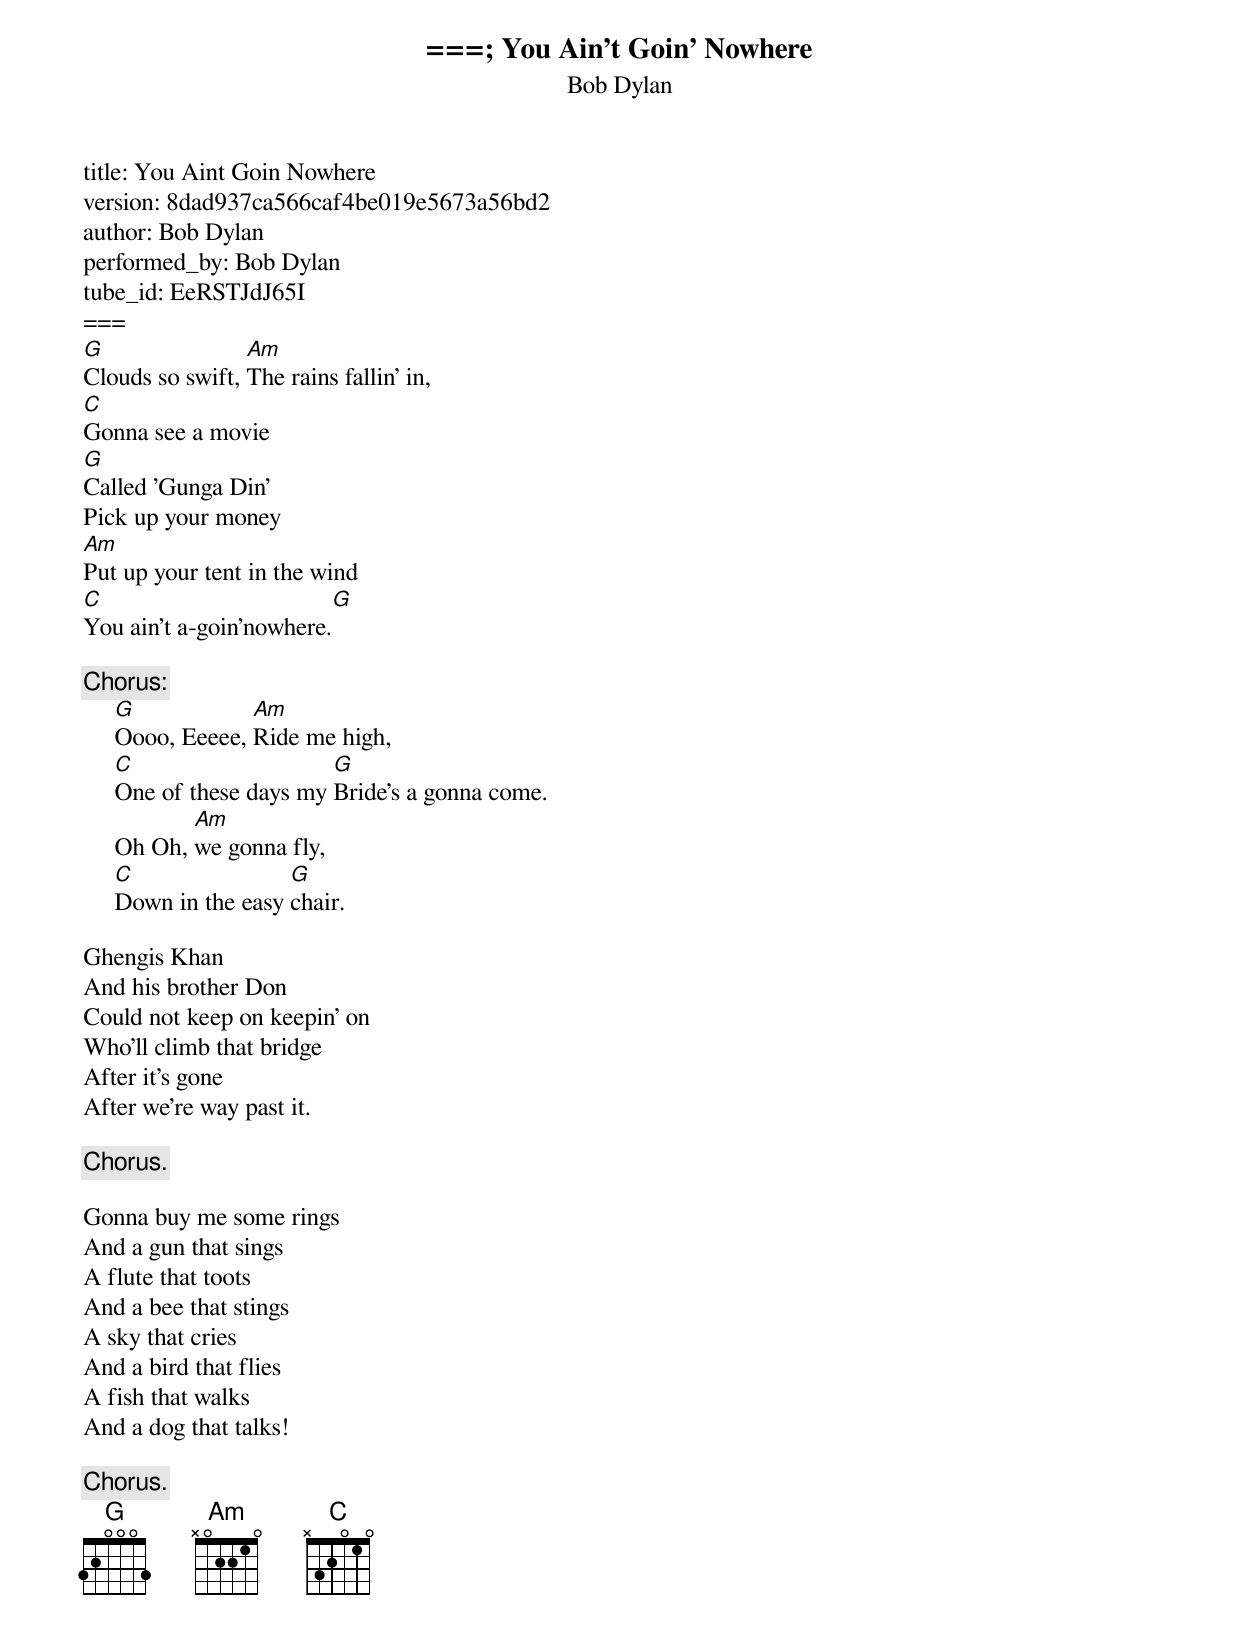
===
title: You Aint Goin Nowhere
version: 8dad937ca566caf4be019e5673a56bd2
author: Bob Dylan
performed_by: Bob Dylan
tube_id: EeRSTJdJ65I
===
{title:You Ain't Goin' Nowhere}
{From the Essential Bob Dylan Disk 1}
{st:Bob Dylan}
[G]Clouds so swift, [Am]The rains fallin' in,
[C]Gonna see a movie
[G]Called 'Gunga Din'
Pick up your money
[Am]Put up your tent in the wind
[C]You ain't a-goin'nowhere.[G]

{C:Chorus:}
     [G]Oooo, Eeeee, [Am]Ride me high,
     [C]One of these days my [G]Bride's a gonna come.
     Oh Oh, [Am]we gonna fly,
     [C]Down in the easy [G]chair.

Ghengis Khan
And his brother Don
Could not keep on keepin' on
Who'll climb that bridge
After it's gone
After we're way past it.

     {C:Chorus.}

Gonna buy me some rings
And a gun that sings
A flute that toots
And a bee that stings
A sky that cries
And a bird that flies
A fish that walks
And a dog that talks!

     {C:Chorus.}
